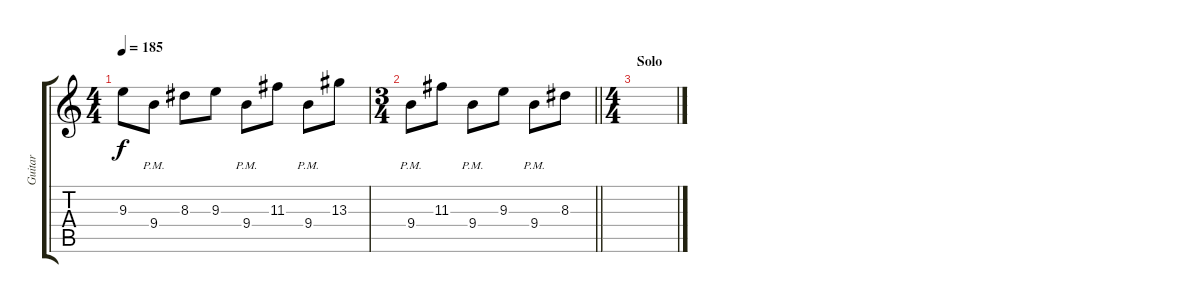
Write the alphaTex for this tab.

\track ("Guitar" "Guitar") {instrument distortionguitar}
\staff {score tabs}
\tuning (E4 B3 G3 D3 A2 E2) {hide}
\ts (4 4)
\tempo 185
\clef g2
\ks c
9.3.8{dy f} 9.4{pm}.8 8.3.8 9.3.8 9.4{pm}.8 11.3.8 9.4{pm}.8 13.3.8 |
\ts (3 4)
\barLineRight lightlight
9.4{pm}.8 11.3.8 9.4{pm}.8 9.3.8 9.4{pm}.8 8.3.8 |
\ts (4 4)
\section ("" "Solo")
